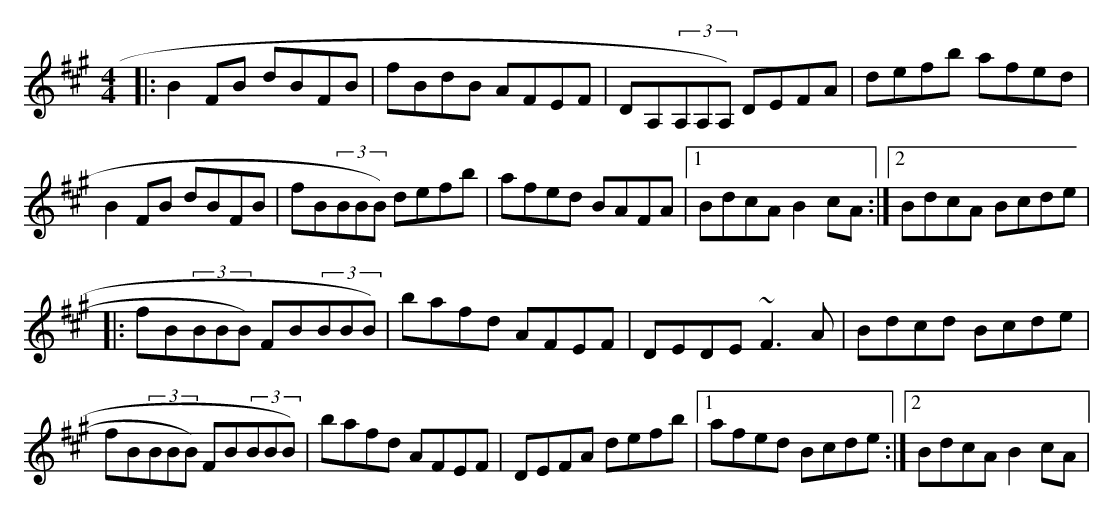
X:1
M:4/4
K:Bdor
|:B2FB dBFB|fBdB AFEF|DA,(3A,A,A,) DEFA|defb afed|
B2FB dBFB|fB(3BBB) defb|afed BAFA|1 BdcA B2cA:|2 BdcA Bcde|
|:fB(3BBB) FB(3BBB)|bafd AFEF|DEDE ~F3A|Bdcd Bcde|
fB(3BBB) FB(3BBB)|bafd AFEF|DEFA defb|1 afed Bcde:|2 BdcA B2cA|
